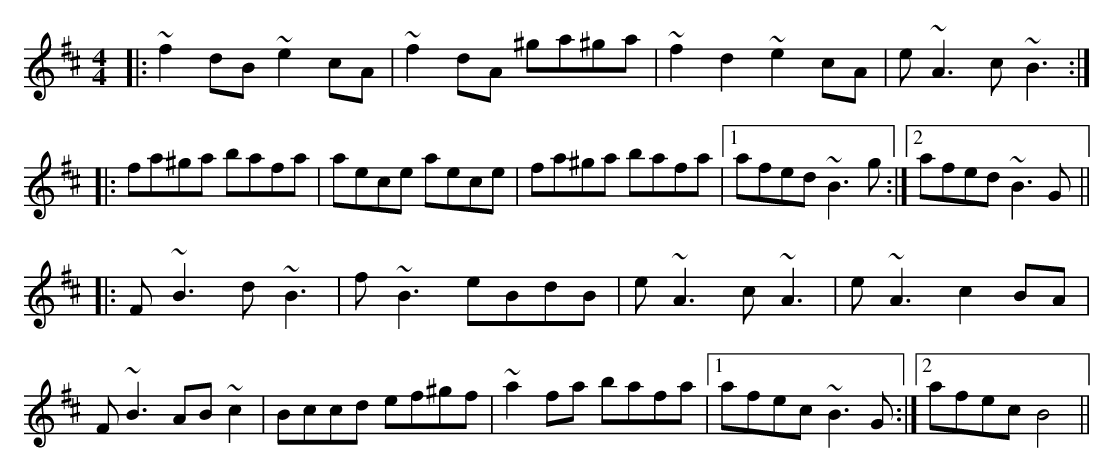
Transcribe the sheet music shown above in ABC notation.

X:1
M:4/4
K:Bmin
|:~f2dB ~e2cA|~f2dA ^ga^ga|~f2d2 ~e2cA|e~A3 c~B3:|
|:fa^ga bafa|aece aece|fa^ga bafa|1 afed ~B3g:|2 afed ~B3G||
|:F~B3 d~B3|f~B3 eBdB|e~A3 c~A3|e~A3 c2BA|
F~B3 AB~c2|Bccd ef^gf|~a2fa bafa|1 afec ~B3G:|2 afec B4||
